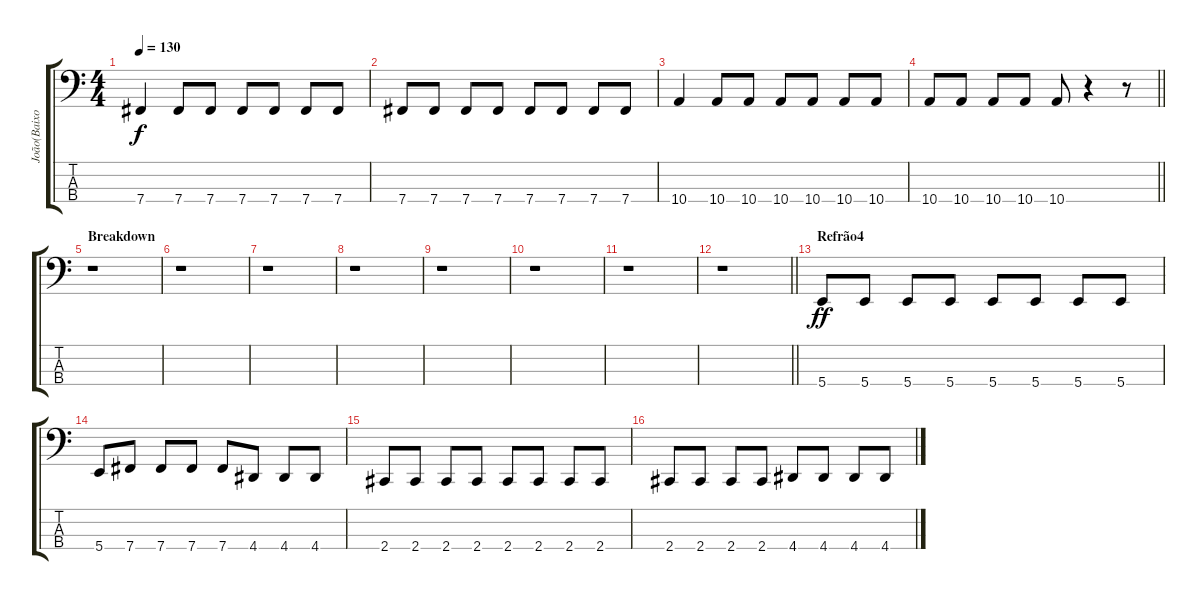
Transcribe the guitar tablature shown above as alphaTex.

\track ("João(Baixo)" "João(Baixo") {instrument electricbassfinger}
\staff {score tabs}
\tuning (E2 B1 Gb1 B0) {hide}
\ts (4 4)
\tempo 130
\clef f4
\ks c
7.4.4{dy f} 7.4.8 7.4.8 7.4.8 7.4.8 7.4.8 7.4.8 |
7.4.8 7.4.8 7.4.8 7.4.8 7.4.8 7.4.8 7.4.8 7.4.8 |
10.4.4 10.4.8 10.4.8 10.4.8 10.4.8 10.4.8 10.4.8 |
\barLineRight lightlight
10.4.8 10.4.8 10.4.8 10.4.8 10.4.8 r.4 r.8 |
\section ("" "Breakdown")
r.1 |
r.1 |
r.1 |
r.1 |
r.1 |
r.1 |
r.1 |
\barLineRight lightlight
r.1 |
\section ("" "Refrão4")
5.4.8{dy ff} 5.4.8 5.4.8 5.4.8 5.4.8 5.4.8 5.4.8 5.4.8 |
5.4.8 7.4.8 7.4.8 7.4.8 7.4.8 4.4.8 4.4.8 4.4.8 |
2.4.8 2.4.8 2.4.8 2.4.8 2.4.8 2.4.8 2.4.8 2.4.8 |
2.4.8 2.4.8 2.4.8 2.4.8 4.4.8 4.4.8 4.4.8 4.4.8
